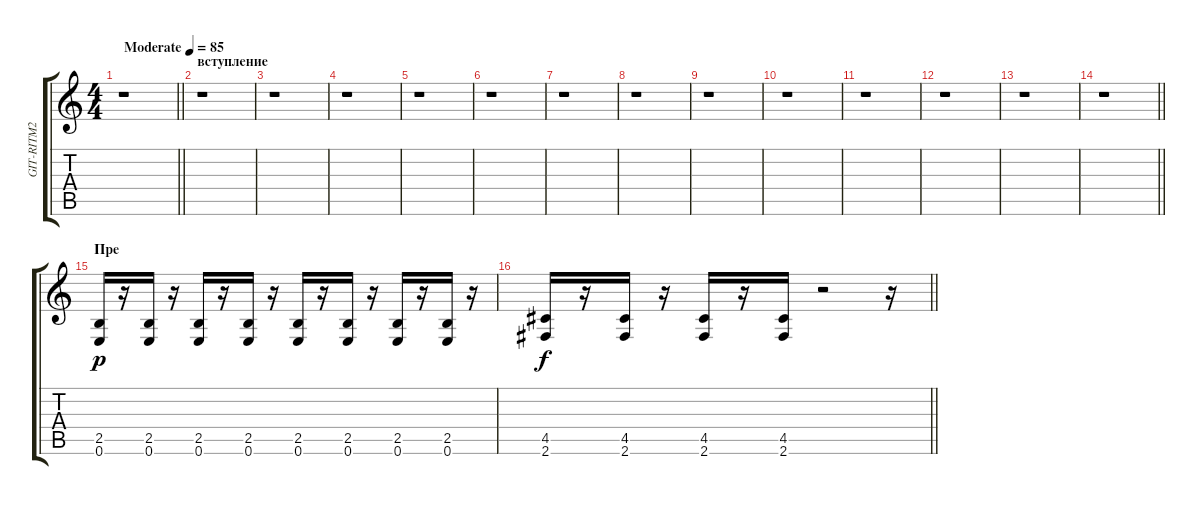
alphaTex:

\track ("GIT-RITM2" "GIT-RITM2") {instrument distortionguitar}
\staff {score tabs}
\tuning (E4 B3 G3 D3 A2 E2) {hide}
\ts (4 4)
\tempo (85 "Moderate")
\clef g2
\barLineRight lightlight
\ks c
r.1{dy p instrument distortionguitar} |
\section ("" "вступление")
r.1 |
r.1 |
r.1 |
r.1 |
r.1 |
r.1 |
r.1 |
r.1 |
r.1 |
r.1 |
r.1 |
r.1 |
\barLineRight lightlight
r.1 |
\section ("" "Пре")
(2.5 0.6).16 r.16 (2.5 0.6).16 r.16 (2.5 0.6).16 r.16 (2.5 0.6).16 r.16 (2.5 0.6).16 r.16 (2.5 0.6).16 r.16 (2.5 0.6).16 r.16 (2.5 0.6).16 r.16 |
\barLineRight lightlight
(4.5 2.6).16{dy f} r.16 (4.5 2.6).16 r.16 (4.5 2.6).16 r.16 (4.5 2.6).16 r.2 r.16
